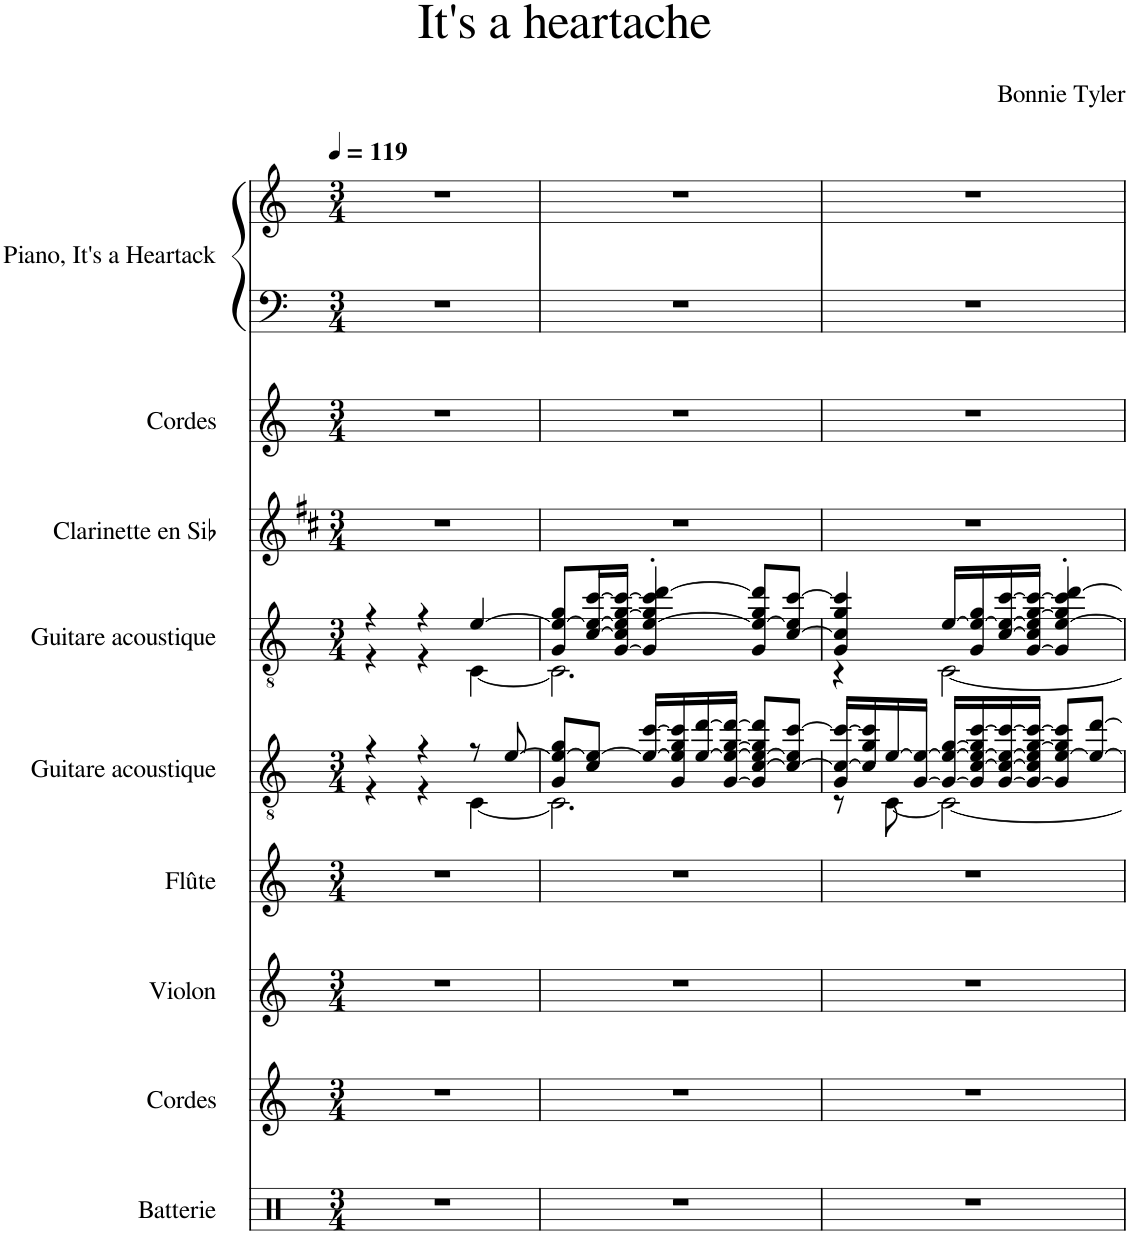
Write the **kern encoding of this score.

**kern	**kern	**kern	**kern	**kern	**kern	**kern	**kern	**kern	**kern
*part9	*part8	*part7	*part6	*part5	*part4	*part3	*part2	*part1	*part1
*staff10	*staff9	*staff8	*staff7	*staff6	*staff5	*staff4	*staff3	*staff2	*staff1
*I"Batterie	*I"Cordes	*I"Violon	*I"Flûte	*I"Guitare acoustique	*I"Guitare acoustique	*I"Clarinette en Sib	*I"Cordes	*I"Piano, It's a Heartack	*
*I'Bat.	*	*I'Vln.	*I'Fl.	*I'Guit.	*I'Guit.	*I'Clar. Sib	*	*I'Pia.	*
*clefX	*clefG2	*clefG2	*clefG2	*clefGv2	*clefGv2	*clefG2	*clefG2	*clefF4	*clefG2
*	*	*	*	*	*	*Trd1c2	*	*	*
*k[]	*k[]	*k[]	*k[]	*k[]	*k[]	*k[f#c#]	*k[]	*k[]	*k[]
*M3/4	*M3/4	*M3/4	*M3/4	*M3/4	*M3/4	*M3/4	*M3/4	*M3/4	*M3/4
*MM119	*MM119	*MM119	*MM119	*MM119	*MM119	*MM119	*MM119	*MM119	*MM119
=1	=1	=1	=1	=1	=1	=1	=1	=1	=1
*	*	*	*	*^	*^	*	*	*	*
2.r	2.r	2.r	2.r	4r	4r	4r	4r	2.r	2.r	2.r	2.r
.	.	.	.	4r	4r	4r	4r	.	.	.	.
.	.	.	.	8r	[4C\	[4e/	[4C\	.	.	.	.
.	.	.	.	[8e/	.	.	.	.	.	.	.
=2	=2	=2	=2	=2	=2	=2	=2	=2	=2	=2	=2
2.r	2.r	2.r	2.r	8G/ 8e/_ 8g/L	2.C\]	8G/ 8e/_ 8g/L	2.C\]	2.r	2.r	2.r	2.r
.	.	.	.	8c/ 8e/_J	.	[16c/ 16e/_ [16cc/L	.	.	.	.	.
.	.	.	.	.	.	[16G/ 16c/] 16e/] [16g/ 16cc/_JJ	.	.	.	.	.
.	.	.	.	16e/_ [16cc/LL	.	4G/]' [4e/' 4g/]' 4cc/]' [4dd/'	.	.	.	.	.
.	.	.	.	16G/ 16e/] 16g/ 16cc/]	.	.	.	.	.	.	.
.	.	.	.	[16e/ [16dd/	.	.	.	.	.	.	.
.	.	.	.	[16G/ 16e/_ [16g/ 16dd/_JJ	.	.	.	.	.	.	.
.	.	.	.	8G/] [8c/ 8e/_ 8g/] 8dd/]L	.	8G/ 8e/_ 8g/ 8dd/]L	.	.	.	.	.
.	.	.	.	8c/_ 8e/] [8cc/J	.	[8c/ 8e/] [8cc/J	.	.	.	.	.
=3	=3	=3	=3	=3	=3	=3	=3	=3	=3	=3	=3
2.r	2.r	2.r	2.r	16G/ 16c/_ 16cc/_LL	8r	4G/ 4c/] 4g/ 4cc/]	4r	2.r	2.r	2.r	2.r
.	.	.	.	16c/] 16g/ 16cc/]	.	.	.	.	.	.	.
.	.	.	.	[16e/	[8C\	.	.	.	.	.	.
.	.	.	.	[16G/ 16e/_JJ	.	.	.	.	.	.	.
.	.	.	.	16G/_ 16e/_ [16g/LL	2C\_	[16e/LL	[2C\	.	.	.	.
.	.	.	.	16G/] [16c/ 16e/_ 16g/] [16cc/	.	16G/ 16e/_ 16g/	.	.	.	.	.
.	.	.	.	[16G/ 16c/_ 16e/_ 16cc/_	.	[16c/ 16e/_ [16cc/	.	.	.	.	.
.	.	.	.	16G/_ 16c/] 16e/] [16g/ 16cc/_JJ	.	[16G/ 16c/] 16e/] [16g/ 16cc/_JJ	.	.	.	.	.
.	.	.	.	8G/] [8e/ 8g/] 8cc/]L	.	4G/]' [4e/' 4g/]' 4cc/]' [4dd/'	.	.	.	.	.
.	.	.	.	8e/_ [8dd/J	.	.	.	.	.	.	.
*	*	*	*	*v	*v	*	*	*	*	*	*
*	*	*	*	*	*v	*v	*	*	*	*
=	=	=	=	=	=	=	=	=	=
*-	*-	*-	*-	*-	*-	*-	*-	*-	*-
